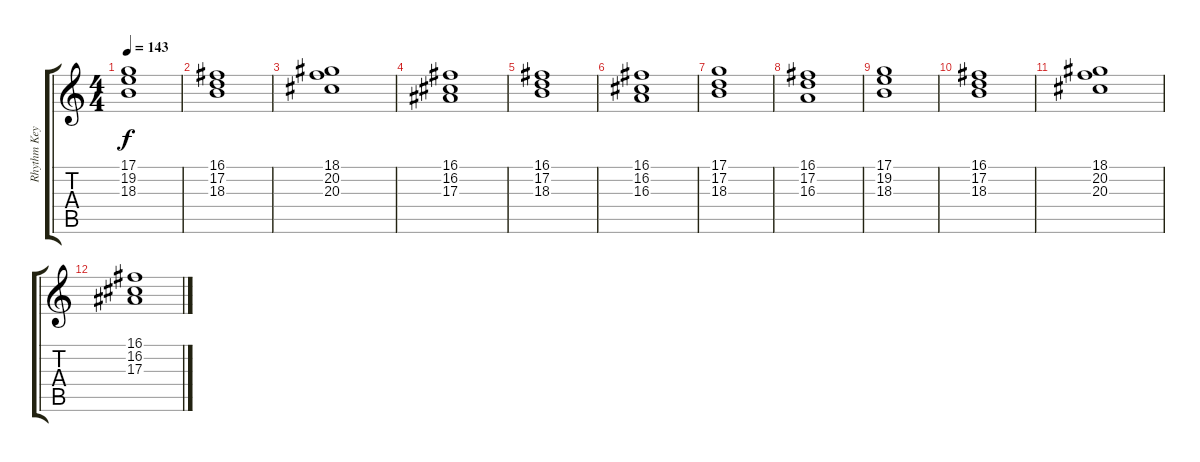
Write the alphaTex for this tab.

\track ("Rhythm Keyboard" "Rhythm Key") {instrument stringensemble1}
\staff {score tabs}
\tuning (D4 A3 F3 C3 G2 D2) {hide}
\ts (4 4)
\tempo 143
\clef g2
\ks c
(17.1 19.2 18.3).1{dy f} |
(16.1 17.2 18.3).1 |
(18.1 20.2 20.3).1 |
(16.1 16.2 17.3).1 |
(16.1 17.2 18.3).1 |
(16.1 16.2 16.3).1 |
(17.1 17.2 18.3).1 |
(16.1 17.2 16.3).1 |
(17.1 19.2 18.3).1 |
(16.1 17.2 18.3).1 |
(18.1 20.2 20.3).1 |
(16.1 16.2 17.3).1
